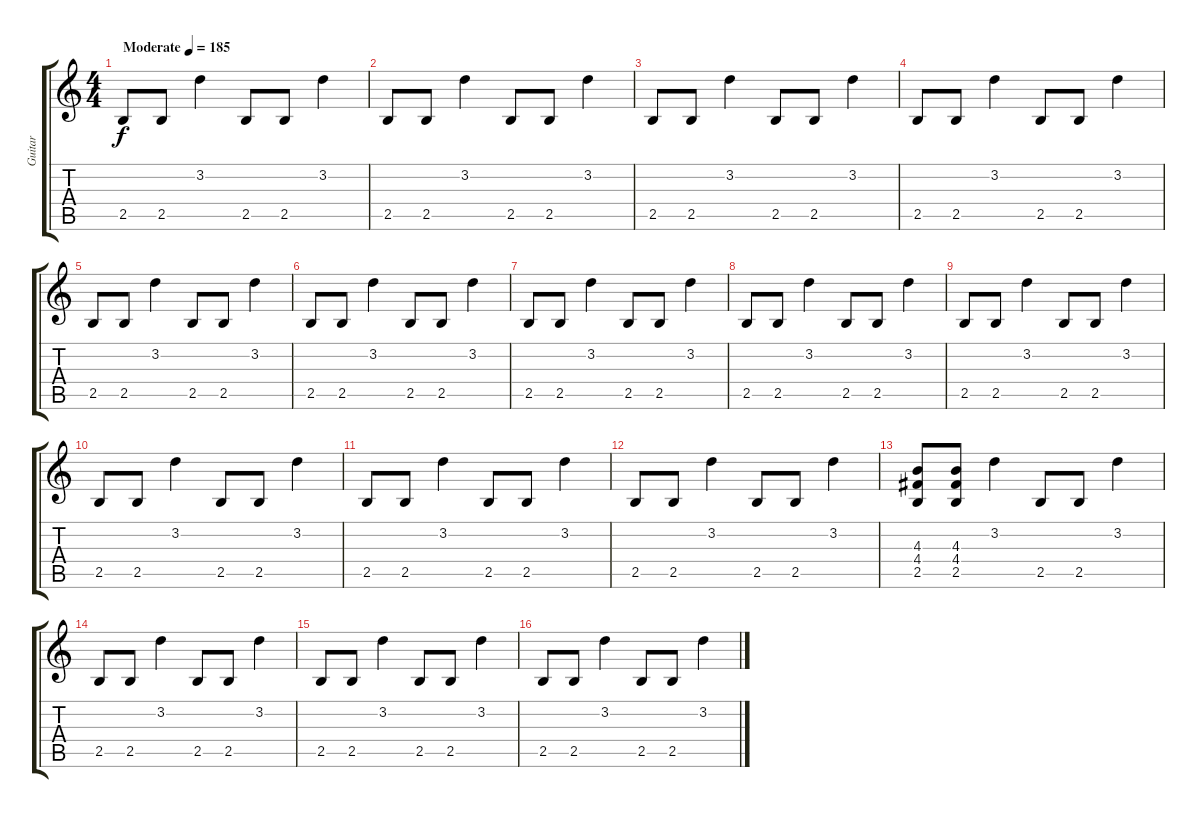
\track ("Guitar" "Guitar") {instrument distortionguitar}
\staff {score tabs}
\tuning (E4 B3 G3 D3 A2 E2) {hide}
\ts (4 4)
\tempo (185 "Moderate")
\clef g2
\ks c
2.5.8{dy f instrument distortionguitar} 2.5.8 3.2.4 2.5.8 2.5.8 3.2.4 |
2.5.8 2.5.8 3.2.4 2.5.8 2.5.8 3.2.4 |
2.5.8 2.5.8 3.2.4 2.5.8 2.5.8 3.2.4 |
2.5.8 2.5.8 3.2.4 2.5.8 2.5.8 3.2.4 |
2.5.8 2.5.8 3.2.4 2.5.8 2.5.8 3.2.4 |
2.5.8 2.5.8 3.2.4 2.5.8 2.5.8 3.2.4 |
2.5.8 2.5.8 3.2.4 2.5.8 2.5.8 3.2.4 |
2.5.8 2.5.8 3.2.4 2.5.8 2.5.8 3.2.4 |
2.5.8 2.5.8 3.2.4 2.5.8 2.5.8 3.2.4 |
2.5.8 2.5.8 3.2.4 2.5.8 2.5.8 3.2.4 |
2.5.8 2.5.8 3.2.4 2.5.8 2.5.8 3.2.4 |
2.5.8 2.5.8 3.2.4 2.5.8 2.5.8 3.2.4 |
(4.3 4.4 2.5).8 (4.3 4.4 2.5).8 3.2.4 2.5.8 2.5.8 3.2.4 |
2.5.8 2.5.8 3.2.4 2.5.8 2.5.8 3.2.4 |
2.5.8 2.5.8 3.2.4 2.5.8 2.5.8 3.2.4 |
2.5.8 2.5.8 3.2.4 2.5.8 2.5.8 3.2.4
